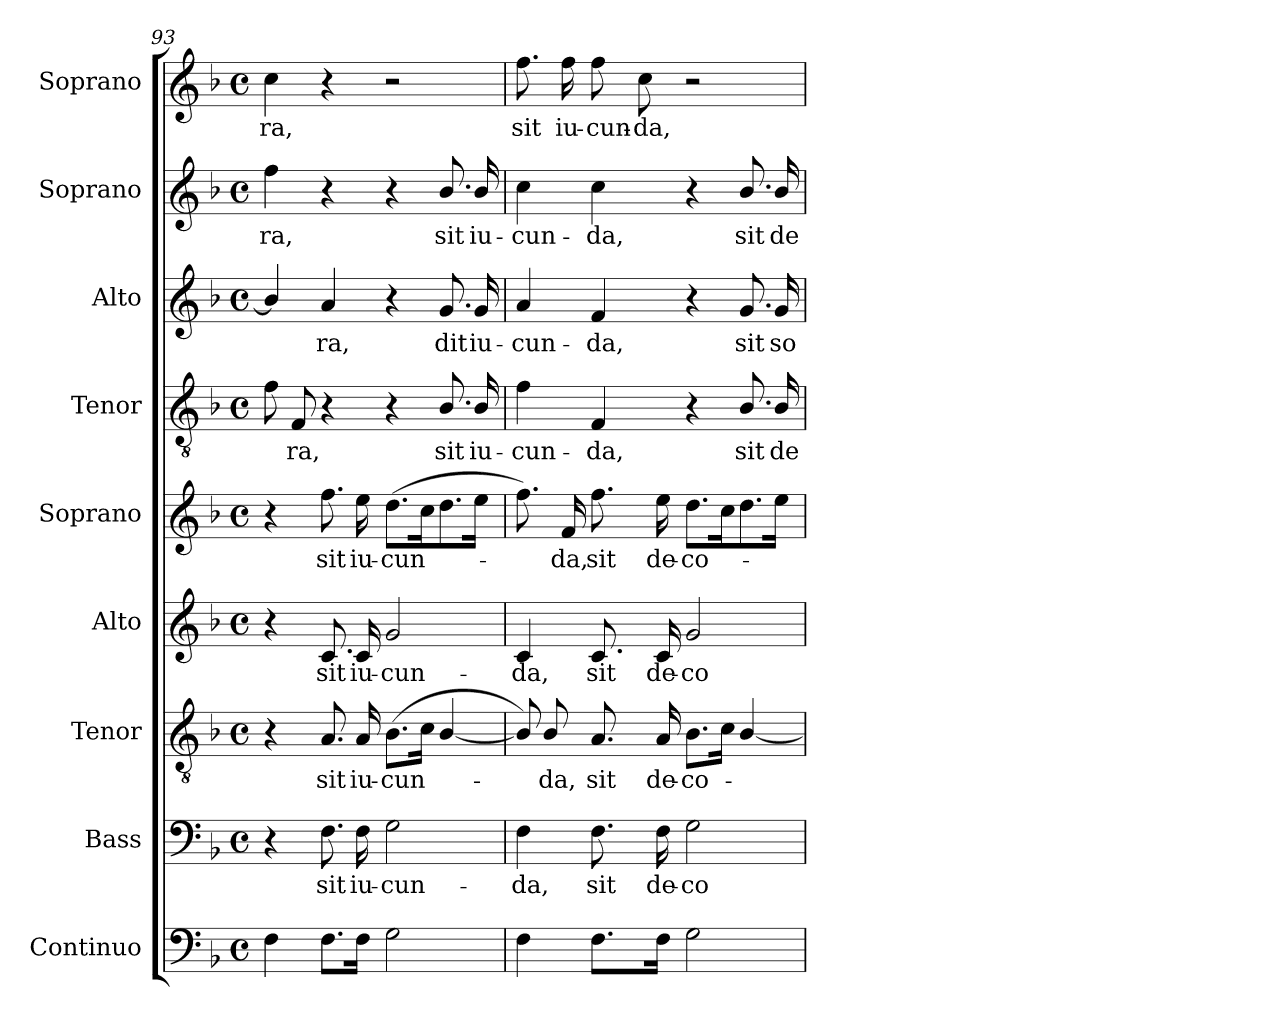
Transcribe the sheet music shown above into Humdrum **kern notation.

**kern	**kern	**text	**kern	**text	**kern	**text	**kern	**text	**kern	**text	**kern	**text	**kern	**text	**kern	**text
*part9	*part8	*part8	*part7	*part7	*part6	*part6	*part5	*part5	*part4	*part4	*part3	*part3	*part2	*part2	*part1	*part1
*staff9	*staff8	*staff8	*staff7	*staff7	*staff6	*staff6	*staff5	*staff5	*staff4	*staff4	*staff3	*staff3	*staff2	*staff2	*staff1	*staff1
*I"Continuo	*I"Bass	*	*I"Tenor	*	*I"Alto	*	*I"Soprano	*	*I"Tenor	*	*I"Alto	*	*I"Soprano	*	*I"Soprano	*
*I'Cont.	*I'B.	*	*I'T.	*	*I'A.	*	*I'S.	*	*I'T.	*	*I'A.	*	*I'S.	*	*I'S.	*
!!LO:LB:g=z
*clefF4	*clefF4	*	*clefGv2	*	*clefG2	*	*clefG2	*	*clefGv2	*	*clefG2	*	*clefG2	*	*clefG2	*
*	*	*	*ITrd7c12	*	*	*	*	*	*ITrd7c12	*	*	*	*	*	*	*
*k[b-]	*k[b-]	*	*k[b-]	*	*k[b-]	*	*k[b-]	*	*k[b-]	*	*k[b-]	*	*k[b-]	*	*k[b-]	*
*F:	*F:	*	*F:	*	*F:	*	*F:	*	*F:	*	*F:	*	*F:	*	*F:	*
*M4/4	*M4/4	*	*M4/4	*	*M4/4	*	*M4/4	*	*M4/4	*	*M4/4	*	*M4/4	*	*M4/4	*
*met(c)	*met(c)	*	*met(c)	*	*met(c)	*	*met(c)	*	*met(c)	*	*met(c)	*	*met(c)	*	*met(c)	*
=93	=93	=93	=93	=93	=93	=93	=93	=93	=93	=93	=93	=93	=93	=93	=93	=93
!	!	!	!	!	!	!	!	!	!	!	!	!	!	!LO:LY:b:color=#000000	!	!
!	!	!	!	!	!	!	!	!	!	!	!	!	!	!	!	!LO:LY:b:color=#000000
4Fi\	4r	.	4r	.	4r	.	4r	.	8Fi\	.	4b-i/]	.	4ffi\	-ra,	4cci\	-ra,
!	!	!	!	!	!	!	!	!	!	!LO:LY:b:color=#000000	!	!	!	!	!	!
.	.	.	.	.	.	.	.	.	8FFi/	-ra,	.	.	.	.	.	.
!	!	!LO:LY:b:color=#000000	!	!	!	!	!	!	!	!	!	!	!	!	!	!
!	!	!	!	!LO:LY:b:color=#000000	!	!	!	!	!	!	!	!	!	!	!	!
!	!	!	!	!	!	!LO:LY:b:color=#000000	!	!	!	!	!	!	!	!	!	!
!	!	!	!	!	!	!	!	!LO:LY:b:color=#000000	!	!	!	!	!	!	!	!
!	!	!	!	!	!	!	!	!	!	!	!	!LO:LY:b:color=#000000	!	!	!	!
8.Fi\L	8.Fi\	sit	8.AAi/	sit	8.ci/	sit	8.ffi\	sit	4r	.	4ai/	-ra,	4r	.	4r	.
!	!	!LO:LY:b:color=#000000	!	!	!	!	!	!	!	!	!	!	!	!	!	!
!	!	!	!	!LO:LY:b:color=#000000	!	!	!	!	!	!	!	!	!	!	!	!
!	!	!	!	!	!	!LO:LY:b:color=#000000	!	!	!	!	!	!	!	!	!	!
!	!	!	!	!	!	!	!	!LO:LY:b:color=#000000	!	!	!	!	!	!	!	!
16Fi\Jk	16Fi\	iu-	16AAi/	iu-	16ci/	iu-	16eei\	iu-	.	.	.	.	.	.	.	.
!	!	!LO:LY:b:color=#000000	!	!	!	!	!	!	!	!	!	!	!	!	!	!
!	!	!	!	!LO:LY:b:color=#000000	!	!	!	!	!	!	!	!	!	!	!	!
!	!	!	!	!	!	!LO:LY:b:color=#000000	!	!	!	!	!	!	!	!	!	!
!	!	!	!	!	!	!	!	!LO:LY:b:color=#000000	!	!	!	!	!	!	!	!
2Gi\	2Gi\	-cun-	(8.BB-i\L	-cun-	2gi/	-cun-	(8.ddi\L	-cun-	4r	.	4r	.	4r	.	2r	.
.	.	.	16Ci\Jk	.	.	.	16cci\k	.	.	.	.	.	.	.	.	.
!	!	!	!	!	!	!	!	!	!	!LO:LY:b:color=#000000	!	!	!	!	!	!
!	!	!	!	!	!	!	!	!	!	!	!	!LO:LY:b:color=#000000	!	!	!	!
!	!	!	!	!	!	!	!	!	!	!	!	!	!	!LO:LY:b:color=#000000	!	!
.	.	.	[<4BB-i/	.	.	.	8.ddi\	.	8.BB-i/	sit	8.gi/	dit	8.b-i/	sit	.	.
!	!	!	!	!	!	!	!	!	!	!LO:LY:b:color=#000000	!	!	!	!	!	!
!	!	!	!	!	!	!	!	!	!	!	!	!LO:LY:b:color=#000000	!	!	!	!
!	!	!	!	!	!	!	!	!	!	!	!	!	!	!LO:LY:b:color=#000000	!	!
.	.	.	.	.	.	.	16eei\Jk	.	16BB-i/	iu-	16gi/	iu-	16b-i/	iu-	.	.
=94	=94	=94	=94	=94	=94	=94	=94	=94	=94	=94	=94	=94	=94	=94	=94	=94
!	!	!LO:LY:b:color=#000000	!	!	!	!	!	!	!	!	!	!	!	!	!	!
!	!	!	!	!	!	!LO:LY:b:color=#000000	!	!	!	!	!	!	!	!	!	!
!	!	!	!	!	!	!	!	!	!	!LO:LY:b:color=#000000	!	!	!	!	!	!
!	!	!	!	!	!	!	!	!	!	!	!	!LO:LY:b:color=#000000	!	!	!	!
!	!	!	!	!	!	!	!	!	!	!	!	!	!	!LO:LY:b:color=#000000	!	!
!	!	!	!	!	!	!	!	!	!	!	!	!	!	!	!	!LO:LY:b:color=#000000
4Fi\	4Fi\	-da,	8BB-i/])	.	4ci/	-da,	8.ffi\)	.	4Fi\	-cun-	4ai/	-cun-	4cci\	-cun-	8.ffi\	sit
!	!	!	!	!LO:LY:b:color=#000000	!	!	!	!	!	!	!	!	!	!	!	!
.	.	.	8BB-i/	-da,	.	.	.	.	.	.	.	.	.	.	.	.
!	!	!	!	!	!	!	!	!LO:LY:b:color=#000000	!	!	!	!	!	!	!	!
!	!	!	!	!	!	!	!	!	!	!	!	!	!	!	!	!LO:LY:b:color=#000000
.	.	.	.	.	.	.	16fi/	-da,	.	.	.	.	.	.	16ffi\	iu-
!	!	!LO:LY:b:color=#000000	!	!	!	!	!	!	!	!	!	!	!	!	!	!
!	!	!	!	!LO:LY:b:color=#000000	!	!	!	!	!	!	!	!	!	!	!	!
!	!	!	!	!	!	!LO:LY:b:color=#000000	!	!	!	!	!	!	!	!	!	!
!	!	!	!	!	!	!	!	!LO:LY:b:color=#000000	!	!	!	!	!	!	!	!
!	!	!	!	!	!	!	!	!	!	!LO:LY:b:color=#000000	!	!	!	!	!	!
!	!	!	!	!	!	!	!	!	!	!	!	!LO:LY:b:color=#000000	!	!	!	!
!	!	!	!	!	!	!	!	!	!	!	!	!	!	!LO:LY:b:color=#000000	!	!
!	!	!	!	!	!	!	!	!	!	!	!	!	!	!	!	!LO:LY:b:color=#000000
8.Fi\L	8.Fi\	sit	8.AAi/	sit	8.ci/	sit	8.ffi\	sit	4FFi/	-da,	4fi/	-da,	4cci\	-da,	8ffi\	-cun-
!	!	!	!	!	!	!	!	!	!	!	!	!	!	!	!	!LO:LY:b:color=#000000
.	.	.	.	.	.	.	.	.	.	.	.	.	.	.	8cci\	-da,
!	!	!LO:LY:b:color=#000000	!	!	!	!	!	!	!	!	!	!	!	!	!	!
!	!	!	!	!LO:LY:b:color=#000000	!	!	!	!	!	!	!	!	!	!	!	!
!	!	!	!	!	!	!LO:LY:b:color=#000000	!	!	!	!	!	!	!	!	!	!
!	!	!	!	!	!	!	!	!LO:LY:b:color=#000000	!	!	!	!	!	!	!	!
16Fi\Jk	16Fi\	de-	16AAi/	de-	16ci/	de-	16eei\	de-	.	.	.	.	.	.	.	.
!	!	!LO:LY:b:color=#000000	!	!	!	!	!	!	!	!	!	!	!	!	!	!
!	!	!	!	!LO:LY:b:color=#000000	!	!	!	!	!	!	!	!	!	!	!	!
!	!	!	!	!	!	!LO:LY:b:color=#000000	!	!	!	!	!	!	!	!	!	!
!	!	!	!	!	!	!	!	!LO:LY:b:color=#000000	!	!	!	!	!	!	!	!
2Gi\	2Gi\	-co-	8.BB-i\L	-co-	2gi/	-co-	8.ddi\L	-co-	4r	.	4r	.	4r	.	2r	.
.	.	.	16Ci\Jk	.	.	.	16cci\k	.	.	.	.	.	.	.	.	.
!	!	!	!	!	!	!	!	!	!	!LO:LY:b:color=#000000	!	!	!	!	!	!
!	!	!	!	!	!	!	!	!	!	!	!	!LO:LY:b:color=#000000	!	!	!	!
!	!	!	!	!	!	!	!	!	!	!	!	!	!	!LO:LY:b:color=#000000	!	!
.	.	.	[<4BB-i/	.	.	.	8.ddi\	.	8.BB-i/	sit	8.gi/	sit	8.b-i/	sit	.	.
!	!	!	!	!	!	!	!	!	!	!LO:LY:b:color=#000000	!	!	!	!	!	!
!	!	!	!	!	!	!	!	!	!	!	!	!LO:LY:b:color=#000000	!	!	!	!
!	!	!	!	!	!	!	!	!	!	!	!	!	!	!LO:LY:b:color=#000000	!	!
.	.	.	.	.	.	.	16eei\Jk	.	16BB-i/	de-	16gi/	so-	16b-i/	de-	.	.
=	=	=	=	=	=	=	=	=	=	=	=	=	=	=	=	=
*-	*-	*-	*-	*-	*-	*-	*-	*-	*-	*-	*-	*-	*-	*-	*-	*-
